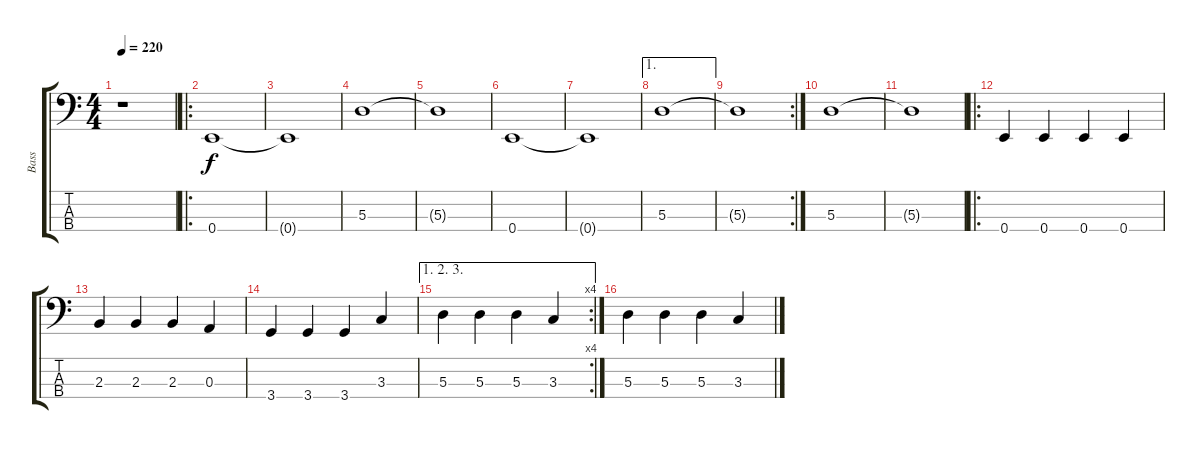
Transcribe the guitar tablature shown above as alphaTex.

\track ("Bass" "Bass") {instrument electricbassfinger}
\staff {score tabs}
\tuning (G2 D2 A1 E1) {hide}
\ts (4 4)
\tempo 220
\clef f4
\ks c
r.1{dy f instrument electricbassfinger} |
\ro
0.4.1 |
0.4{t}.1 |
5.3.1 |
5.3{t}.1 |
0.4.1 |
0.4{t}.1 |
\ae 1
5.3.1 |
\rc 2
5.3{t}.1 |
5.3.1 |
5.3{t}.1 |
\ro
0.4.4 0.4.4 0.4.4 0.4.4 |
2.3.4 2.3.4 2.3.4 0.3.4 |
3.4.4 3.4.4 3.4.4 3.3.4 |
\ae (1 2 3)
\rc 4
5.3.4 5.3.4 5.3.4 3.3.4 |
5.3.4 5.3.4 5.3.4 3.3.4
